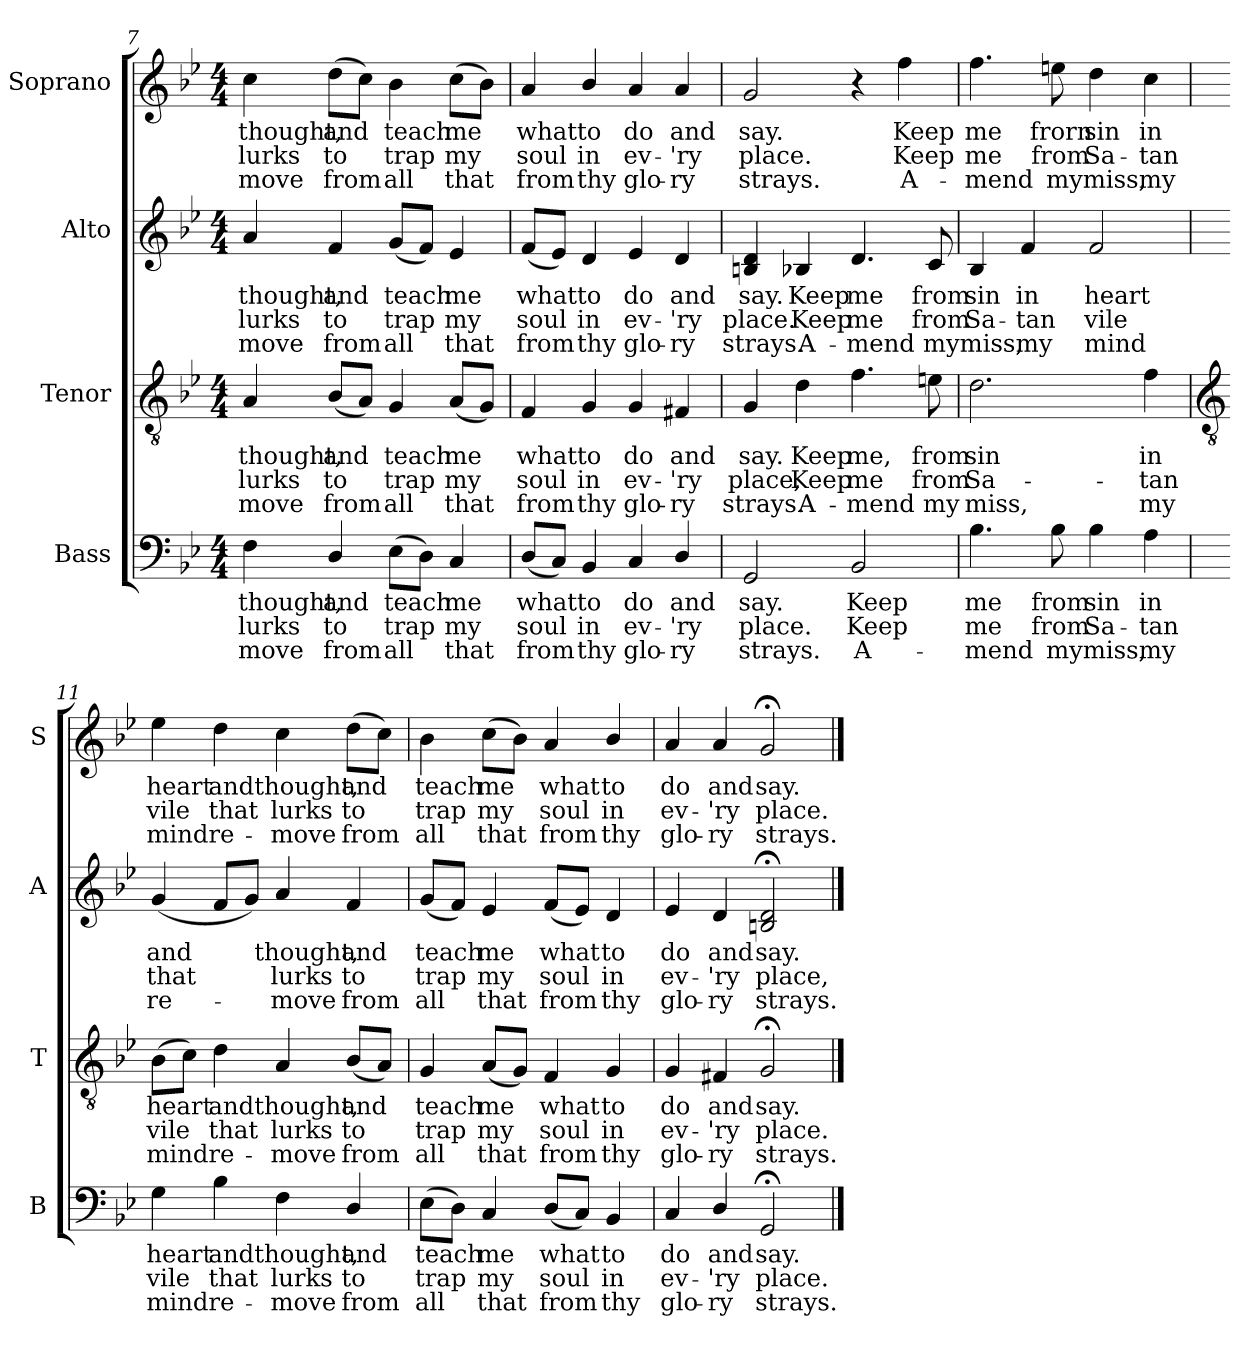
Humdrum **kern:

**kern	**text	**text	**text	**kern	**text	**text	**text	**kern	**text	**text	**text	**kern	**text	**text	**text
*part4	*part4	*part4	*part4	*part3	*part3	*part3	*part3	*part2	*part2	*part2	*part2	*part1	*part1	*part1	*part1
*staff4	*staff4	*staff4	*staff4	*staff3	*staff3	*staff3	*staff3	*staff2	*staff2	*staff2	*staff2	*staff1	*staff1	*staff1	*staff1
*I"Bass	*	*	*	*I"Tenor	*	*	*	*I"Alto	*	*	*	*I"Soprano	*	*	*
*I'B	*	*	*	*I'T	*	*	*	*I'A	*	*	*	*I'S	*	*	*
!!LO:LB:g=z
*clefF4	*	*	*	*clefGv2	*	*	*	*clefG2	*	*	*	*clefG2	*	*	*
*k[b-e-]	*	*	*	*k[b-e-]	*	*	*	*k[b-e-]	*	*	*	*k[b-e-]	*	*	*
*B-:	*	*	*	*B-:	*	*	*	*B-:	*	*	*	*B-:	*	*	*
*M4/4	*	*	*	*M4/4	*	*	*	*M4/4	*	*	*	*M4/4	*	*	*
=7	=7	=7	=7	=7	=7	=7	=7	=7	=7	=7	=7	=7	=7	=7	=7
!	!LO:LY:b	!LO:LY:b	!LO:LY:b	!	!LO:LY:b	!LO:LY:b	!LO:LY:b	!	!LO:LY:b	!LO:LY:b	!LO:LY:b	!	!LO:LY:b	!LO:LY:b	!LO:LY:b
4F	-thought,	lurks	move	4A	-thought,	lurks	move	4a	thought,	lurks	move	4cc	-thought,	lurks	move
!	!LO:LY:b	!LO:LY:b	!LO:LY:b	!	!LO:LY:b	!LO:LY:b	!LO:LY:b	!	!LO:LY:b	!LO:LY:b	!LO:LY:b	!	!LO:LY:b	!LO:LY:b	!LO:LY:b
4D/	and	to	from	(<8B-/L	and	to	from	4f	and	to	from	(>8ddL	and	to	from
.	.	.	.	8AJ)	.	.	.	.	.	.	.	8ccJ)	.	.	.
!	!LO:LY:b	!LO:LY:b	!LO:LY:b	!	!LO:LY:b	!LO:LY:b	!LO:LY:b	!	!LO:LY:b	!LO:LY:b	!LO:LY:b	!	!LO:LY:b	!LO:LY:b	!LO:LY:b
(>8E-L	teach	trap	all	4G	teach	trap	all	(<8gL	teach	trap	all	4b-	teach	trap	all
8DJ)	.	.	.	.	.	.	.	8fJ)	.	.	.	.	.	.	.
!	!LO:LY:b	!LO:LY:b	!LO:LY:b	!	!LO:LY:b	!LO:LY:b	!LO:LY:b	!	!LO:LY:b	!LO:LY:b	!LO:LY:b	!	!LO:LY:b	!LO:LY:b	!LO:LY:b
4C	me	my	that	(<8AL	me	my	that	4e-	me	my	that	(>8ccL	me	my	that
.	.	.	.	8GJ)	.	.	.	.	.	.	.	8b-J)	.	.	.
=8	=8	=8	=8	=8	=8	=8	=8	=8	=8	=8	=8	=8	=8	=8	=8
!	!LO:LY:b	!LO:LY:b	!LO:LY:b	!	!LO:LY:b	!LO:LY:b	!LO:LY:b	!	!LO:LY:b	!LO:LY:b	!LO:LY:b	!	!LO:LY:b	!LO:LY:b	!LO:LY:b
(<8D/L	what	soul	from	4F	what	soul	from	(<8fL	what	soul	from	4a	what	soul	from
8CJ)	.	.	.	.	.	.	.	8e-J)	.	.	.	.	.	.	.
!	!LO:LY:b	!LO:LY:b	!LO:LY:b	!	!LO:LY:b	!LO:LY:b	!LO:LY:b	!	!LO:LY:b	!LO:LY:b	!LO:LY:b	!	!LO:LY:b	!LO:LY:b	!LO:LY:b
4BB-	to	in	thy	4G	to	in	thy	4d	to	in	thy	4b-/	to	in	thy
!	!LO:LY:b	!LO:LY:b	!LO:LY:b	!	!LO:LY:b	!LO:LY:b	!LO:LY:b	!	!LO:LY:b	!LO:LY:b	!LO:LY:b	!	!LO:LY:b	!LO:LY:b	!LO:LY:b
4C	do	ev-	-glo-	4G	do	ev-	-glo-	4e-	do	ev-	-glo-	4a	do	ev-	-glo-
!	!LO:LY:b	!LO:LY:b	!LO:LY:b	!	!LO:LY:b	!LO:LY:b	!LO:LY:b	!	!LO:LY:b	!LO:LY:b	!LO:LY:b	!	!LO:LY:b	!LO:LY:b	!LO:LY:b
4D/	-and	'ry	ry	4F#X	-and	'ry	ry	4d	-and	'ry	ry	4a	-and	'ry	ry
=9	=9	=9	=9	=9	=9	=9	=9	=9	=9	=9	=9	=9	=9	=9	=9
!	!LO:LY:b	!LO:LY:b	!LO:LY:b	!	!LO:LY:b	!LO:LY:b	!LO:LY:b	!	!LO:LY:b	!LO:LY:b	!LO:LY:b	!	!LO:LY:b	!LO:LY:b	!LO:LY:b
2GG	say.	place.	strays.	4G	say.	place,	strays.	4Bn 4d	say.	place.	strays.	2g	say.	place.	strays.
!	!	!	!	!	!LO:LY:b	!LO:LY:b	!LO:LY:b	!	!LO:LY:b	!LO:LY:b	!LO:LY:b	!	!	!	!
.	.	.	.	4d	Keep	Keep	A-	4B-X	Keep	Keep	A-	.	.	.	.
!	!LO:LY:b	!LO:LY:b	!LO:LY:b	!	!LO:LY:b	!LO:LY:b	!LO:LY:b	!	!LO:LY:b	!LO:LY:b	!LO:LY:b	!	!	!	!
2BB-	Keep	Keep	A-	4.f	-me,	me	mend	4.d	-me	me	mend	4r	.	.	.
!	!	!	!	!	!	!	!	!	!	!	!	!	!LO:LY:b	!LO:LY:b	!LO:LY:b
.	.	.	.	.	.	.	.	.	.	.	.	4ff	Keep	Keep	A-
!	!	!	!	!	!LO:LY:b	!LO:LY:b	!LO:LY:b	!	!LO:LY:b	!LO:LY:b	!LO:LY:b	!	!	!	!
.	.	.	.	8en	from	from	my	8c	from	from	my	.	.	.	.
=10	=10	=10	=10	=10	=10	=10	=10	=10	=10	=10	=10	=10	=10	=10	=10
!	!LO:LY:b	!LO:LY:b	!LO:LY:b	!	!LO:LY:b	!LO:LY:b	!LO:LY:b	!	!LO:LY:b	!LO:LY:b	!LO:LY:b	!	!LO:LY:b	!LO:LY:b	!LO:LY:b
4.B-	-me	me	mend	2.d	sin	Sa-	-miss,	4B-	sin	Sa-	-miss,	4.ff	-me	me	mend
!	!	!	!	!	!	!	!	!	!LO:LY:b	!LO:LY:b	!LO:LY:b	!	!	!	!
.	.	.	.	.	.	.	.	4f	in	tan	my	.	.	.	.
!	!LO:LY:b	!LO:LY:b	!LO:LY:b	!	!	!	!	!	!	!	!	!	!LO:LY:b	!LO:LY:b	!LO:LY:b
8B-	from	from	my	.	.	.	.	.	.	.	.	8een	frorn	from	my
!	!LO:LY:b	!LO:LY:b	!LO:LY:b	!	!	!	!	!	!LO:LY:b	!LO:LY:b	!LO:LY:b	!	!LO:LY:b	!LO:LY:b	!LO:LY:b
4B-	sin	Sa-	-miss,	.	.	.	.	2f	heart	vile	mind	4dd	sin	Sa-	-miss,
!	!LO:LY:b	!LO:LY:b	!LO:LY:b	!	!LO:LY:b	!LO:LY:b	!LO:LY:b	!	!	!	!	!	!LO:LY:b	!LO:LY:b	!LO:LY:b
4A	in	tan	my	4f	in	tan	my	.	.	.	.	4cc	in	tan	my
!!LO:LB:g=z
=11	=11	=11	=11	=11	=11	=11	=11	=11	=11	=11	=11	=11	=11	=11	=11
*	*	*	*	*clefGv2	*	*	*	*	*	*	*	*	*	*	*
!	!LO:LY:b	!LO:LY:b	!LO:LY:b	!	!LO:LY:b	!LO:LY:b	!LO:LY:b	!	!LO:LY:b	!LO:LY:b	!LO:LY:b	!	!LO:LY:b	!LO:LY:b	!LO:LY:b
4G	heart	vile	mind	(>8B-L	heart	vile	mind	(<4g	and	that	re-	4ee-	heart	vile	mind
.	.	.	.	8cJ)	.	.	.	.	.	.	.	.	.	.	.
!	!LO:LY:b	!LO:LY:b	!LO:LY:b	!	!LO:LY:b	!LO:LY:b	!LO:LY:b	!	!	!	!	!	!LO:LY:b	!LO:LY:b	!LO:LY:b
4B-	and	that	re-	4d	and	that	re-	8fL	.	.	.	4dd	and	that	re-
.	.	.	.	.	.	.	.	8gJ)	.	.	.	.	.	.	.
!	!LO:LY:b	!LO:LY:b	!LO:LY:b	!	!LO:LY:b	!LO:LY:b	!LO:LY:b	!	!LO:LY:b	!LO:LY:b	!LO:LY:b	!	!LO:LY:b	!LO:LY:b	!LO:LY:b
4F	-thought,	lurks	move	4A	-thought,	lurks	move	4a	thought,	lurks	move	4cc	-thought,	lurks	move
!	!LO:LY:b	!LO:LY:b	!LO:LY:b	!	!LO:LY:b	!LO:LY:b	!LO:LY:b	!	!LO:LY:b	!LO:LY:b	!LO:LY:b	!	!LO:LY:b	!LO:LY:b	!LO:LY:b
4D/	and	to	from	(<8B-/L	and	to	from	4f	and	to	from	(>8ddL	and	to	from
.	.	.	.	8AJ)	.	.	.	.	.	.	.	8ccJ)	.	.	.
=12	=12	=12	=12	=12	=12	=12	=12	=12	=12	=12	=12	=12	=12	=12	=12
!	!LO:LY:b	!LO:LY:b	!LO:LY:b	!	!LO:LY:b	!LO:LY:b	!LO:LY:b	!	!LO:LY:b	!LO:LY:b	!LO:LY:b	!	!LO:LY:b	!LO:LY:b	!LO:LY:b
(>8E-L	teach	trap	all	4G	teach	trap	all	(<8gL	teach	trap	all	4b-	teach	trap	all
8DJ)	.	.	.	.	.	.	.	8fJ)	.	.	.	.	.	.	.
!	!LO:LY:b	!LO:LY:b	!LO:LY:b	!	!LO:LY:b	!LO:LY:b	!LO:LY:b	!	!LO:LY:b	!LO:LY:b	!LO:LY:b	!	!LO:LY:b	!LO:LY:b	!LO:LY:b
4C	me	my	that	(<8AL	me	my	that	4e-	me	my	that	(>8ccL	me	my	that
.	.	.	.	8GJ)	.	.	.	.	.	.	.	8b-J)	.	.	.
!	!LO:LY:b	!LO:LY:b	!LO:LY:b	!	!LO:LY:b	!LO:LY:b	!LO:LY:b	!	!LO:LY:b	!LO:LY:b	!LO:LY:b	!	!LO:LY:b	!LO:LY:b	!LO:LY:b
(<8D/L	what	soul	from	4F	what	soul	from	(<8fL	what	soul	from	4a	what	soul	from
8CJ)	.	.	.	.	.	.	.	8e-J)	.	.	.	.	.	.	.
!	!LO:LY:b	!LO:LY:b	!LO:LY:b	!	!LO:LY:b	!LO:LY:b	!LO:LY:b	!	!LO:LY:b	!LO:LY:b	!LO:LY:b	!	!LO:LY:b	!LO:LY:b	!LO:LY:b
4BB-	to	in	thy	4G	to	in	thy	4d	to	in	thy	4b-/	to	in	thy
=13	=13	=13	=13	=13	=13	=13	=13	=13	=13	=13	=13	=13	=13	=13	=13
!	!LO:LY:b	!LO:LY:b	!LO:LY:b	!	!LO:LY:b	!LO:LY:b	!LO:LY:b	!	!LO:LY:b	!LO:LY:b	!LO:LY:b	!	!LO:LY:b	!LO:LY:b	!LO:LY:b
4C	do	ev-	-glo-	4G	do	ev-	-glo-	4e-	do	ev-	-glo-	4a	do	ev-	-glo-
!	!LO:LY:b	!LO:LY:b	!LO:LY:b	!	!LO:LY:b	!LO:LY:b	!LO:LY:b	!	!LO:LY:b	!LO:LY:b	!LO:LY:b	!	!LO:LY:b	!LO:LY:b	!LO:LY:b
4D/	-and	'ry	ry	4F#X	-and	'ry	ry	4d	-and	'ry	ry	4a	-and	'ry	ry
!	!LO:LY:b	!LO:LY:b	!LO:LY:b	!	!LO:LY:b	!LO:LY:b	!LO:LY:b	!	!LO:LY:b	!LO:LY:b	!LO:LY:b	!	!LO:LY:b	!LO:LY:b	!LO:LY:b
2GG;<	say.	place.	strays.	2G;<	say.	place.	strays.	2Bn;< 2d;<	say.	place,	strays.	2g;<	say.	place.	strays.
==	==	==	==	==	==	==	==	==	==	==	==	==	==	==	==
*-	*-	*-	*-	*-	*-	*-	*-	*-	*-	*-	*-	*-	*-	*-	*-
